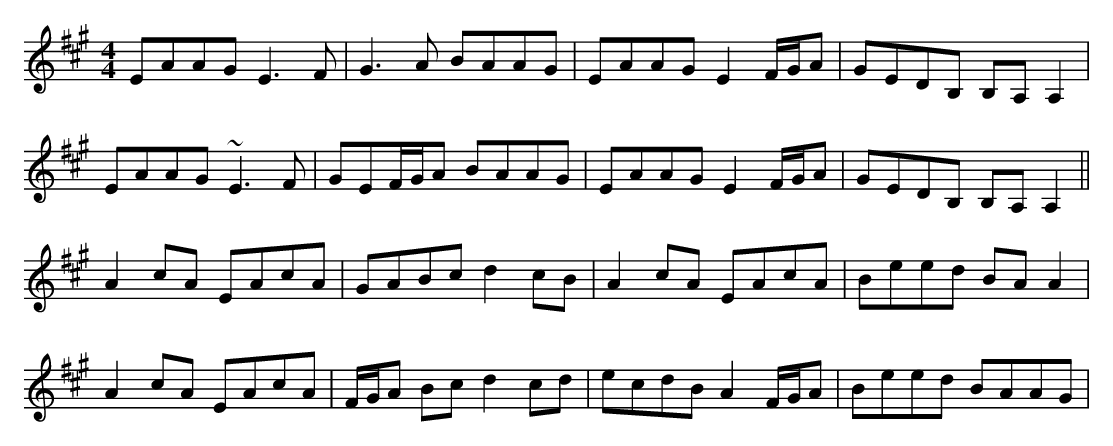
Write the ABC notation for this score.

X:1
M:4/4
K:A
EAAG E3F|G3A BAAG|EAAG E2F/G/A|GEDB, B,A,A,2|
EAAG ~E3F|GEF/G/A BAAG|EAAG E2F/G/A|GEDB, B,A,A,2||
A2cA EAcA|GABc d2cB|A2cA EAcA|Beed BAA2|
A2cA EAcA|F/G/A Bc d2cd|ecdB A2F/G/A|Beed BAAG|
